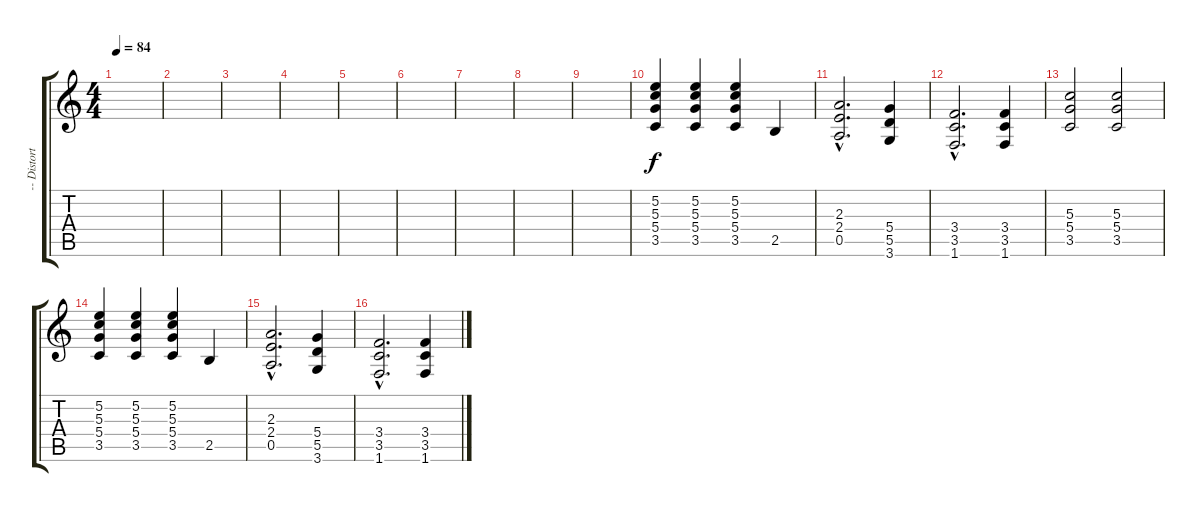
\track ("-- Distortion" "-- Distort") {instrument distortionguitar}
\staff {score tabs}
\tuning (E4 B3 G3 D3 A2 E2) {hide}
\ts (4 4)
\tempo 84
\clef g2
\ks c
|
|
|
|
|
|
|
|
|
(5.2 5.3 5.4 3.5).4 (5.2 5.3 5.4 3.5).4 (5.2 5.3 5.4 3.5).4 2.5.4 |
(2.3{hac} 2.4{hac} 0.5{hac}).2{d} (5.4 5.5 3.6).4 |
(3.4{hac} 3.5{hac} 1.6{hac}).2{d} (3.4 3.5 1.6).4 |
(5.3 5.4 3.5).2 (5.3 5.4 3.5).2 |
(5.2 5.3 5.4 3.5).4 (5.2 5.3 5.4 3.5).4 (5.2 5.3 5.4 3.5).4 2.5.4 |
(2.3{hac} 2.4{hac} 0.5{hac}).2{d} (5.4 5.5 3.6).4 |
(3.4{hac} 3.5{hac} 1.6{hac}).2{d} (3.4 3.5 1.6).4
